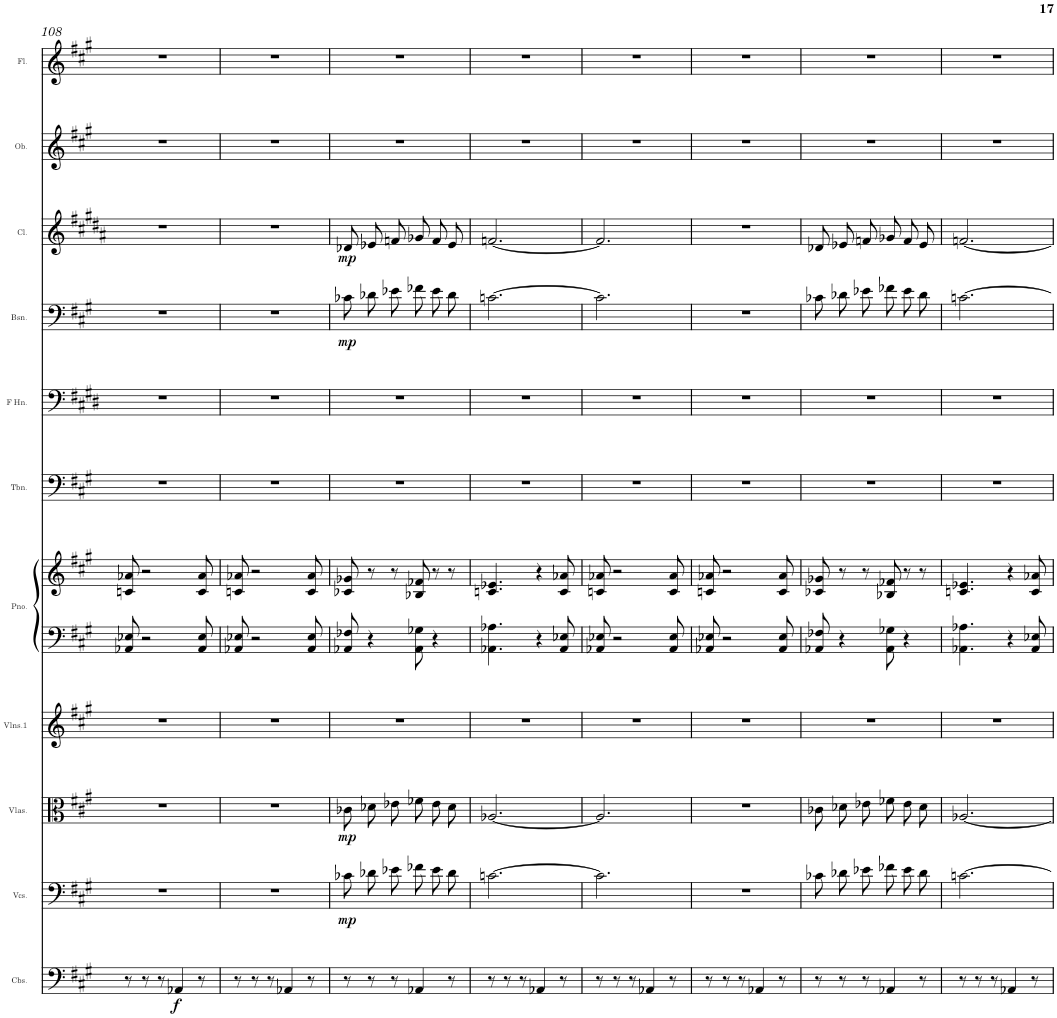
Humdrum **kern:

**kern	**dynam	**kern	**dynam	**kern	**dynam	**kern	**kern	**kern	**kern	**kern	**kern	**dynam	**kern	**dynam	**kern	**kern
*part11	*part11	*part10	*part10	*part9	*part9	*part8	*part7	*part7	*part6	*part5	*part4	*part4	*part3	*part3	*part2	*part1
*staff12	*staff12	*staff11	*staff11	*staff10	*staff10	*staff9	*staff8	*staff7	*staff6	*staff5	*staff4	*staff4	*staff3	*staff3	*staff2	*staff1
*I"Contrabass Section	*	*I"Violoncello Section	*	*I"Viola Section	*	*I"Violin Section1	*I"Grand Piano	*	*I"Trombone	*I"French Horn	*I"Bassoon	*	*I"Clarinet	*	*I"Oboe	*I"Flute
*I'Cbs.	*	*I'Vcs.	*	*I'Vlas.	*	*I'Vlns.1	*I'Pno.	*	*I'Tbn.	*I'F Hn.	*I'Bsn.	*	*I'Cl.	*	*I'Ob.	*I'Fl.
!!LO:PB:g=z
*clefF4	*	*clefF4	*	*clefC3	*	*clefG2	*clefF4	*clefG2	*clefF4	*clefF4	*clefF4	*	*clefG2	*	*clefG2	*clefG2
*Trd7c12	*	*	*	*	*	*	*	*	*	*Trd4c7	*	*	*Trd1c2	*	*	*
*k[f#c#g#]	*	*k[f#c#g#]	*	*k[f#c#g#]	*	*k[f#c#g#]	*k[f#c#g#]	*k[f#c#g#]	*k[f#c#g#]	*k[f#c#g#d#]	*k[f#c#g#]	*	*k[f#c#g#d#a#]	*	*k[f#c#g#]	*k[f#c#g#]
*M6/8	*	*M6/8	*	*M6/8	*	*M6/8	*M6/8	*M6/8	*M6/8	*M6/8	*M6/8	*	*M6/8	*	*M6/8	*M6/8
=108	=108	=108	=108	=108	=108	=108	=108	=108	=108	=108	=108	=108	=108	=108	=108	=108
8r	.	2.r	.	2.r	.	2.r	8AA-X/ 8E-X/	8cn/ 8a-X/	2.r	2.r	2.r	.	2.r	.	2.r	2.r
8r	.	.	.	.	.	.	2r	2r	.	.	.	.	.	.	.	.
8r	.	.	.	.	.	.	.	.	.	.	.	.	.	.	.	.
!	!LO:DY:b	!	!	!	!	!	!	!	!	!	!	!	!	!	!	!
4AA-X/	f	.	.	.	.	.	.	.	.	.	.	.	.	.	.	.
8r	.	.	.	.	.	.	8AA-/ 8E-/	8c/ 8a-/	.	.	.	.	.	.	.	.
=109	=109	=109	=109	=109	=109	=109	=109	=109	=109	=109	=109	=109	=109	=109	=109	=109
8r	.	2.r	.	2.r	.	2.r	8AA-X/ 8E-X/	8cn/ 8a-X/	2.r	2.r	2.r	.	2.r	.	2.r	2.r
8r	.	.	.	.	.	.	2r	2r	.	.	.	.	.	.	.	.
8r	.	.	.	.	.	.	.	.	.	.	.	.	.	.	.	.
4AA-X/	.	.	.	.	.	.	.	.	.	.	.	.	.	.	.	.
8r	.	.	.	.	.	.	8AA-/ 8E-/	8c/ 8a-/	.	.	.	.	.	.	.	.
=110	=110	=110	=110	=110	=110	=110	=110	=110	=110	=110	=110	=110	=110	=110	=110	=110
!	!	!	!LO:DY:b	!	!LO:DY:b	!	!	!	!	!	!	!LO:DY:b	!	!LO:DY:b	!	!
8r	.	8c-X\L	mp	8c-X\L	mp	2.r	8AA-X/ 8F-X/	8c-X/ 8g-X/	2.r	2.r	8c-X\L	mp	8d-X/L	mp	2.r	2.r
8r	.	8d-X\	.	8d-X\	.	.	4r	8r	.	.	8d-X\	.	8e-X/	.	.	.
8r	.	8e-X\J	.	8e-X\J	.	.	.	8r	.	.	8e-X\J	.	8fn/J	.	.	.
4AA-X/	.	8f-X\L	.	8f-X\L	.	.	8AA-\ 8G-X\	8B-X/ 8f-X/	.	.	8f-X\L	.	8g-X/L	.	.	.
.	.	8e-\	.	8e-\	.	.	4r	8r	.	.	8e-\	.	8f/	.	.	.
8r	.	8d-\J	.	8d-\J	.	.	.	8r	.	.	8d-\J	.	8e-/J	.	.	.
=111	=111	=111	=111	=111	=111	=111	=111	=111	=111	=111	=111	=111	=111	=111	=111	=111
8r	.	[2.cn\	.	[2.A-X/	.	2.r	4.AA-X\ 4.A-X\	4.cn/ 4.e-X/	2.r	2.r	[2.cn\	.	[2.fn/	.	2.r	2.r
8r	.	.	.	.	.	.	.	.	.	.	.	.	.	.	.	.
8r	.	.	.	.	.	.	.	.	.	.	.	.	.	.	.	.
4AA-X/	.	.	.	.	.	.	4r	4r	.	.	.	.	.	.	.	.
8r	.	.	.	.	.	.	8AA-/ 8E-X/	8c/ 8a-X/	.	.	.	.	.	.	.	.
=112	=112	=112	=112	=112	=112	=112	=112	=112	=112	=112	=112	=112	=112	=112	=112	=112
8r	.	2.c\]	.	2.A-/]	.	2.r	8AA-X/ 8E-X/	8cn/ 8a-X/	2.r	2.r	2.c\]	.	2.f/]	.	2.r	2.r
8r	.	.	.	.	.	.	2r	2r	.	.	.	.	.	.	.	.
8r	.	.	.	.	.	.	.	.	.	.	.	.	.	.	.	.
4AA-X/	.	.	.	.	.	.	.	.	.	.	.	.	.	.	.	.
8r	.	.	.	.	.	.	8AA-/ 8E-/	8c/ 8a-/	.	.	.	.	.	.	.	.
=113	=113	=113	=113	=113	=113	=113	=113	=113	=113	=113	=113	=113	=113	=113	=113	=113
8r	.	2.r	.	2.r	.	2.r	8AA-X/ 8E-X/	8cn/ 8a-X/	2.r	2.r	2.r	.	2.r	.	2.r	2.r
8r	.	.	.	.	.	.	2r	2r	.	.	.	.	.	.	.	.
8r	.	.	.	.	.	.	.	.	.	.	.	.	.	.	.	.
4AA-X/	.	.	.	.	.	.	.	.	.	.	.	.	.	.	.	.
8r	.	.	.	.	.	.	8AA-/ 8E-/	8c/ 8a-/	.	.	.	.	.	.	.	.
=114	=114	=114	=114	=114	=114	=114	=114	=114	=114	=114	=114	=114	=114	=114	=114	=114
8r	.	8c-X\L	.	8c-X\L	.	2.r	8AA-X/ 8F-X/	8c-X/ 8g-X/	2.r	2.r	8c-X\L	.	8d-X/L	.	2.r	2.r
8r	.	8d-X\	.	8d-X\	.	.	4r	8r	.	.	8d-X\	.	8e-X/	.	.	.
8r	.	8e-X\J	.	8e-X\J	.	.	.	8r	.	.	8e-X\J	.	8fn/J	.	.	.
4AA-X/	.	8f-X\L	.	8f-X\L	.	.	8AA-\ 8G-X\	8B-X/ 8f-X/	.	.	8f-X\L	.	8g-X/L	.	.	.
.	.	8e-\	.	8e-\	.	.	4r	8r	.	.	8e-\	.	8f/	.	.	.
8r	.	8d-\J	.	8d-\J	.	.	.	8r	.	.	8d-\J	.	8e-/J	.	.	.
=115	=115	=115	=115	=115	=115	=115	=115	=115	=115	=115	=115	=115	=115	=115	=115	=115
8r	.	[2.cn\	.	[2.A-X/	.	2.r	4.AA-X\ 4.A-X\	4.cn/ 4.e-X/	2.r	2.r	[2.cn\	.	[2.fn/	.	2.r	2.r
8r	.	.	.	.	.	.	.	.	.	.	.	.	.	.	.	.
8r	.	.	.	.	.	.	.	.	.	.	.	.	.	.	.	.
4AA-X/	.	.	.	.	.	.	4r	4r	.	.	.	.	.	.	.	.
8r	.	.	.	.	.	.	8AA-/ 8E-X/	8c/ 8a-X/	.	.	.	.	.	.	.	.
=	=	=	=	=	=	=	=	=	=	=	=	=	=	=	=	=
*-	*-	*-	*-	*-	*-	*-	*-	*-	*-	*-	*-	*-	*-	*-	*-	*-
